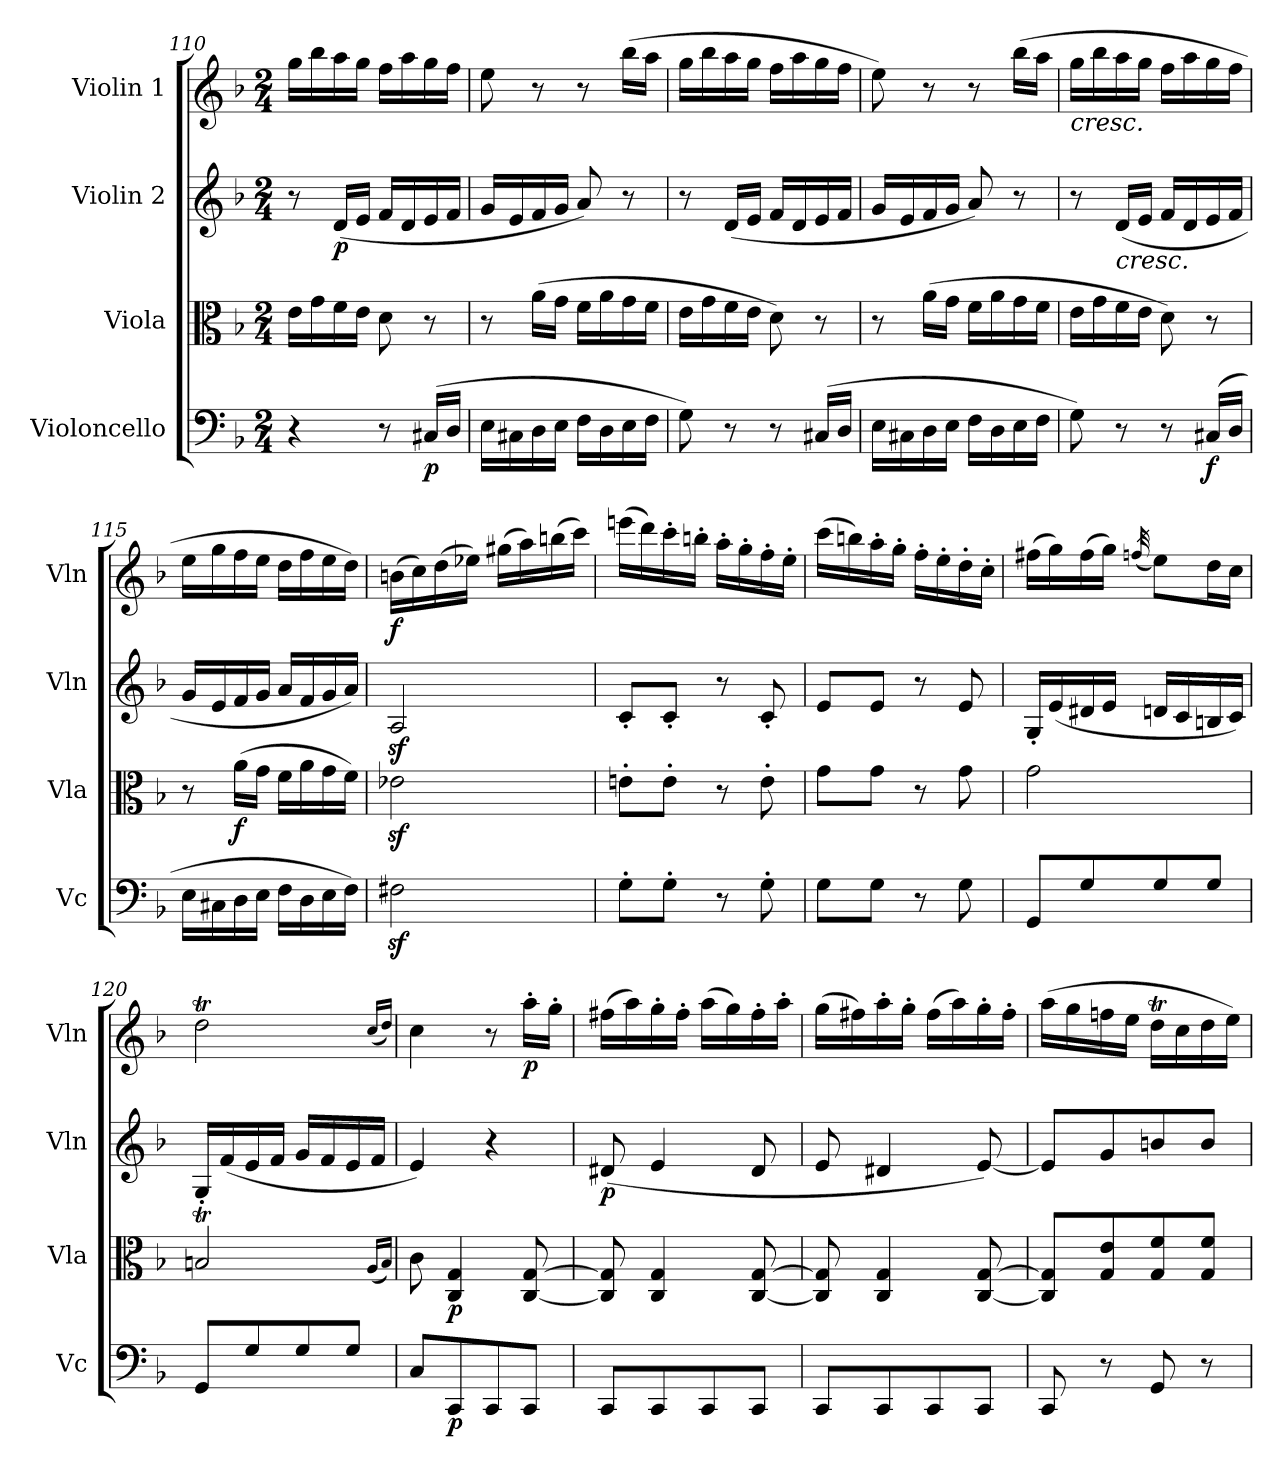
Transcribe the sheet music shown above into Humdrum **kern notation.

**kern	**dynam	**kern	**dynam	**kern	**dynam	**kern	**dynam
*part4	*part4	*part3	*part3	*part2	*part2	*part1	*part1
*staff4	*staff4	*staff3	*staff3	*staff2	*staff2	*staff1	*staff1
*I"Violoncello	*	*I"Viola	*	*I"Violin 2	*	*I"Violin 1	*
*I'Vc	*	*I'Vla	*	*I'Vln	*	*I'Vln	*
*clefF4	*	*clefC3	*	*clefG2	*	*clefG2	*
*k[b-]	*	*k[b-]	*	*k[b-]	*	*k[b-]	*
*M2/4	*	*M2/4	*	*M2/4	*	*M2/4	*
=110	=110	=110	=110	=110	=110	=110	=110
4r	.	16e\LL	.	8r	.	16gg\LL	.
.	.	16g\	.	.	.	16bb-\	.
!	!	!	!	!	!LO:DY:b	!	!
.	.	16f\	.	(16d/LL	p	16aa\	.
.	.	16e\JJ	.	16e/JJ	.	16gg\JJ	.
8r	.	8d\	.	16f/LL	.	16ff\LL	.
.	.	.	.	16d/	.	16aa\	.
!	!LO:DY:b	!	!	!	!	!	!
(16C#X/LL	p	8r	.	16e/	.	16gg\	.
16D/JJ	.	.	.	16f/JJ	.	16ff\JJ	.
=111	=111	=111	=111	=111	=111	=111	=111
16E\LL	.	8r	.	16g/LL	.	8ee\	.
16C#X\	.	.	.	16e/	.	.	.
16D\	.	(16a\LL	.	16f/	.	8r	.
16E\JJ	.	16g\JJ	.	16g/JJ	.	.	.
16F\LL	.	16f\LL	.	8a/)	.	8r	.
16D\	.	16a\	.	.	.	.	.
16E\	.	16g\	.	8r	.	(16bb-\LL	.
16F\JJ	.	16f\JJ	.	.	.	16aa\JJ	.
=112	=112	=112	=112	=112	=112	=112	=112
8G\)	.	16e\LL	.	8r	.	16gg\LL	.
.	.	16g\	.	.	.	16bb-\	.
8r	.	16f\	.	(16d/LL	.	16aa\	.
.	.	16e\JJ	.	16e/JJ	.	16gg\JJ	.
8r	.	8d\)	.	16f/LL	.	16ff\LL	.
.	.	.	.	16d/	.	16aa\	.
(16C#X/LL	.	8r	.	16e/	.	16gg\	.
16D/JJ	.	.	.	16f/JJ	.	16ff\JJ	.
!!LO:LB:g=z
=113	=113	=113	=113	=113	=113	=113	=113
16E\LL	.	8r	.	16g/LL	.	8ee\)	.
16C#X\	.	.	.	16e/	.	.	.
16D\	.	(16a\LL	.	16f/	.	8r	.
16E\JJ	.	16g\JJ	.	16g/JJ	.	.	.
16F\LL	.	16f\LL	.	8a/)	.	8r	.
16D\	.	16a\	.	.	.	.	.
16E\	.	16g\	.	8r	.	(16bb-\LL	.
16F\JJ	.	16f\JJ	.	.	.	16aa\JJ	.
=114	=114	=114	=114	=114	=114	=114	=114
!	!	!	!	!	!	!LO:TX:b:i:t=cresc.	!
8G\)	.	16e\LL	.	8r	.	16gg\LL	.
.	.	16g\	.	.	.	16bb-\	.
!	!	!	!	!LO:TX:b:i:t=cresc.	!	!	!
8r	.	16f\	.	(16d/LL	.	16aa\	.
.	.	16e\JJ	.	16e/JJ	.	16gg\JJ	.
8r	.	8d\)	.	16f/LL	.	16ff\LL	.
.	.	.	.	16d/	.	16aa\	.
!	!LO:DY:b	!	!	!	!	!	!
(16C#X/LL	f	8r	.	16e/	.	16gg\	.
16D/JJ	.	.	.	16f/JJ	.	16ff\JJ	.
=115	=115	=115	=115	=115	=115	=115	=115
16E\LL	.	8r	.	16g/LL	.	16ee\LL	.
16C#X\	.	.	.	16e/	.	16gg\	.
!	!	!	!LO:DY:b	!	!	!	!
16D\	.	(16a\LL	f	16f/	.	16ff\	.
16E\JJ	.	16g\JJ	.	16g/JJ	.	16ee\JJ	.
16F\LL	.	16f\LL	.	16a/LL	.	16dd\LL	.
16D\	.	16a\	.	16f/	.	16ff\	.
16E\	.	16g\	.	16g/	.	16ee\	.
16F\JJ)	.	16f\JJ)	.	16a/JJ)	.	16dd\JJ)	.
!!LO:PB:g=z
=116	=116	=116	=116	=116	=116	=116	=116
!	!	!	!	!	!	!	!LO:DY:b
2F#Xz<\	.	2e-Xz<\	.	2Az</	.	(16bn\LL	f
.	.	.	.	.	.	16cc\)	.
.	.	.	.	.	.	(16dd\	.
.	.	.	.	.	.	16ee-X\JJ)	.
.	.	.	.	.	.	(16gg#X\LL	.
.	.	.	.	.	.	16aa\)	.
.	.	.	.	.	.	(16bbn\	.
.	.	.	.	.	.	16ccc\JJ)	.
=117	=117	=117	=117	=117	=117	=117	=117
8G'\L	.	8en'\L	.	8c'/L	.	(16eeen\LL	.
.	.	.	.	.	.	16ddd\)	.
8G'\J	.	8e'\J	.	8c'/J	.	16ccc'\	.
.	.	.	.	.	.	16bbn'\JJ	.
8r	.	8r	.	8r	.	16aa'\LL	.
.	.	.	.	.	.	16gg'\	.
8G'\	.	8e'\	.	8c'/	.	16ff'\	.
.	.	.	.	.	.	16ee'\JJ	.
=118	=118	=118	=118	=118	=118	=118	=118
8G\L	.	8g\L	.	8e/L	.	(16ccc\LL	.
.	.	.	.	.	.	16bbn\)	.
8G\J	.	8g\J	.	8e/J	.	16aa'\	.
.	.	.	.	.	.	16gg'\JJ	.
8r	.	8r	.	8r	.	16ff'\LL	.
.	.	.	.	.	.	16ee'\	.
8G\	.	8g\	.	8e/	.	16dd'\	.
.	.	.	.	.	.	16cc'\JJ	.
=119	=119	=119	=119	=119	=119	=119	=119
8GG/L	.	2g\	.	16G'/LL	.	(16ff#X\LL	.
.	.	.	.	(16e/	.	16gg\)	.
8G/	.	.	.	16d#X/	.	(16ff#\	.
.	.	.	.	16e/JJ	.	16gg\JJ)	.
.	.	.	.	.	.	(32qffn/	.
8G/	.	.	.	16dn/LL	.	8ee\L)	.
.	.	.	.	16c/	.	.	.
8G/J	.	.	.	16Bn/	.	16dd\L	.
.	.	.	.	16c/JJ)	.	16cc\JJ	.
=120	=120	=120	=120	=120	=120	=120	=120
8GG/L	.	2Bnt/	.	16G'/LL	.	2ddT\	.
.	.	.	.	(16f/	.	.	.
8G/	.	.	.	16e/	.	.	.
.	.	.	.	16f/JJ	.	.	.
8G/	.	.	.	16g/LL	.	.	.
.	.	.	.	16f/	.	.	.
8G/J	.	.	.	16e/	.	.	.
.	.	.	.	16f/JJ	.	.	.
.	.	(16qA/LL	.	.	.	(16qcc/LL	.
.	.	16qB/JJ)	.	.	.	16qdd/JJ)	.
!!LO:LB:g=z
=121	=121	=121	=121	=121	=121	=121	=121
8C/L	.	8c\	.	4e/)	.	4cc\	.
!	!LO:DY:b	!	!LO:DY:b	!	!	!	!
8CC/	p	4C/ 4G/	p	.	.	.	.
8CC/	.	.	.	4r	.	8r	.
!	!	!	!	!	!	!	!LO:DY:b
8CC/J	.	[8C/ [8G/	.	.	.	16aa'\LL	p
.	.	.	.	.	.	16gg'\JJ	.
=122	=122	=122	=122	=122	=122	=122	=122
!	!	!	!	!	!LO:DY:b	!	!
8CC/L	.	8C/] 8G/]	.	(8d#X/	p	(16ff#X\LL	.
.	.	.	.	.	.	16aa\)	.
8CC/	.	4C/ 4G/	.	4e/	.	16gg'\	.
.	.	.	.	.	.	16ff#'\JJ	.
8CC/	.	.	.	.	.	(16aa\LL	.
.	.	.	.	.	.	16gg\)	.
8CC/J	.	[8C/ [8G/	.	8d#/	.	16ff#'\	.
.	.	.	.	.	.	16aa'\JJ	.
=123	=123	=123	=123	=123	=123	=123	=123
8CC/L	.	8C/] 8G/]	.	8e/	.	(16gg\LL	.
.	.	.	.	.	.	16ff#X\)	.
8CC/	.	4C/ 4G/	.	4d#X/	.	16aa'\	.
.	.	.	.	.	.	16gg'\JJ	.
8CC/	.	.	.	.	.	(16ff#\LL	.
.	.	.	.	.	.	16aa\)	.
8CC/J	.	[8C/ [8G/	.	[8e/)	.	16gg'\	.
.	.	.	.	.	.	16ff#'\JJ	.
!!LO:LB:g=z
=124	=124	=124	=124	=124	=124	=124	=124
8CC/	.	8C/] 8G/]L	.	8e/L]	.	(16aa\LL	.
.	.	.	.	.	.	16gg\	.
8r	.	8G/ 8e/	.	8g/	.	16ffn\	.
.	.	.	.	.	.	16ee\JJ	.
8GG/	.	8G/ 8f/	.	8bn/	.	16ddT\LL	.
.	.	.	.	.	.	16cc\	.
8r	.	8G/ 8f/J	.	8b/J	.	16dd\	.
.	.	.	.	.	.	16ee\JJ)	.
=	=	=	=	=	=	=	=
*-	*-	*-	*-	*-	*-	*-	*-
